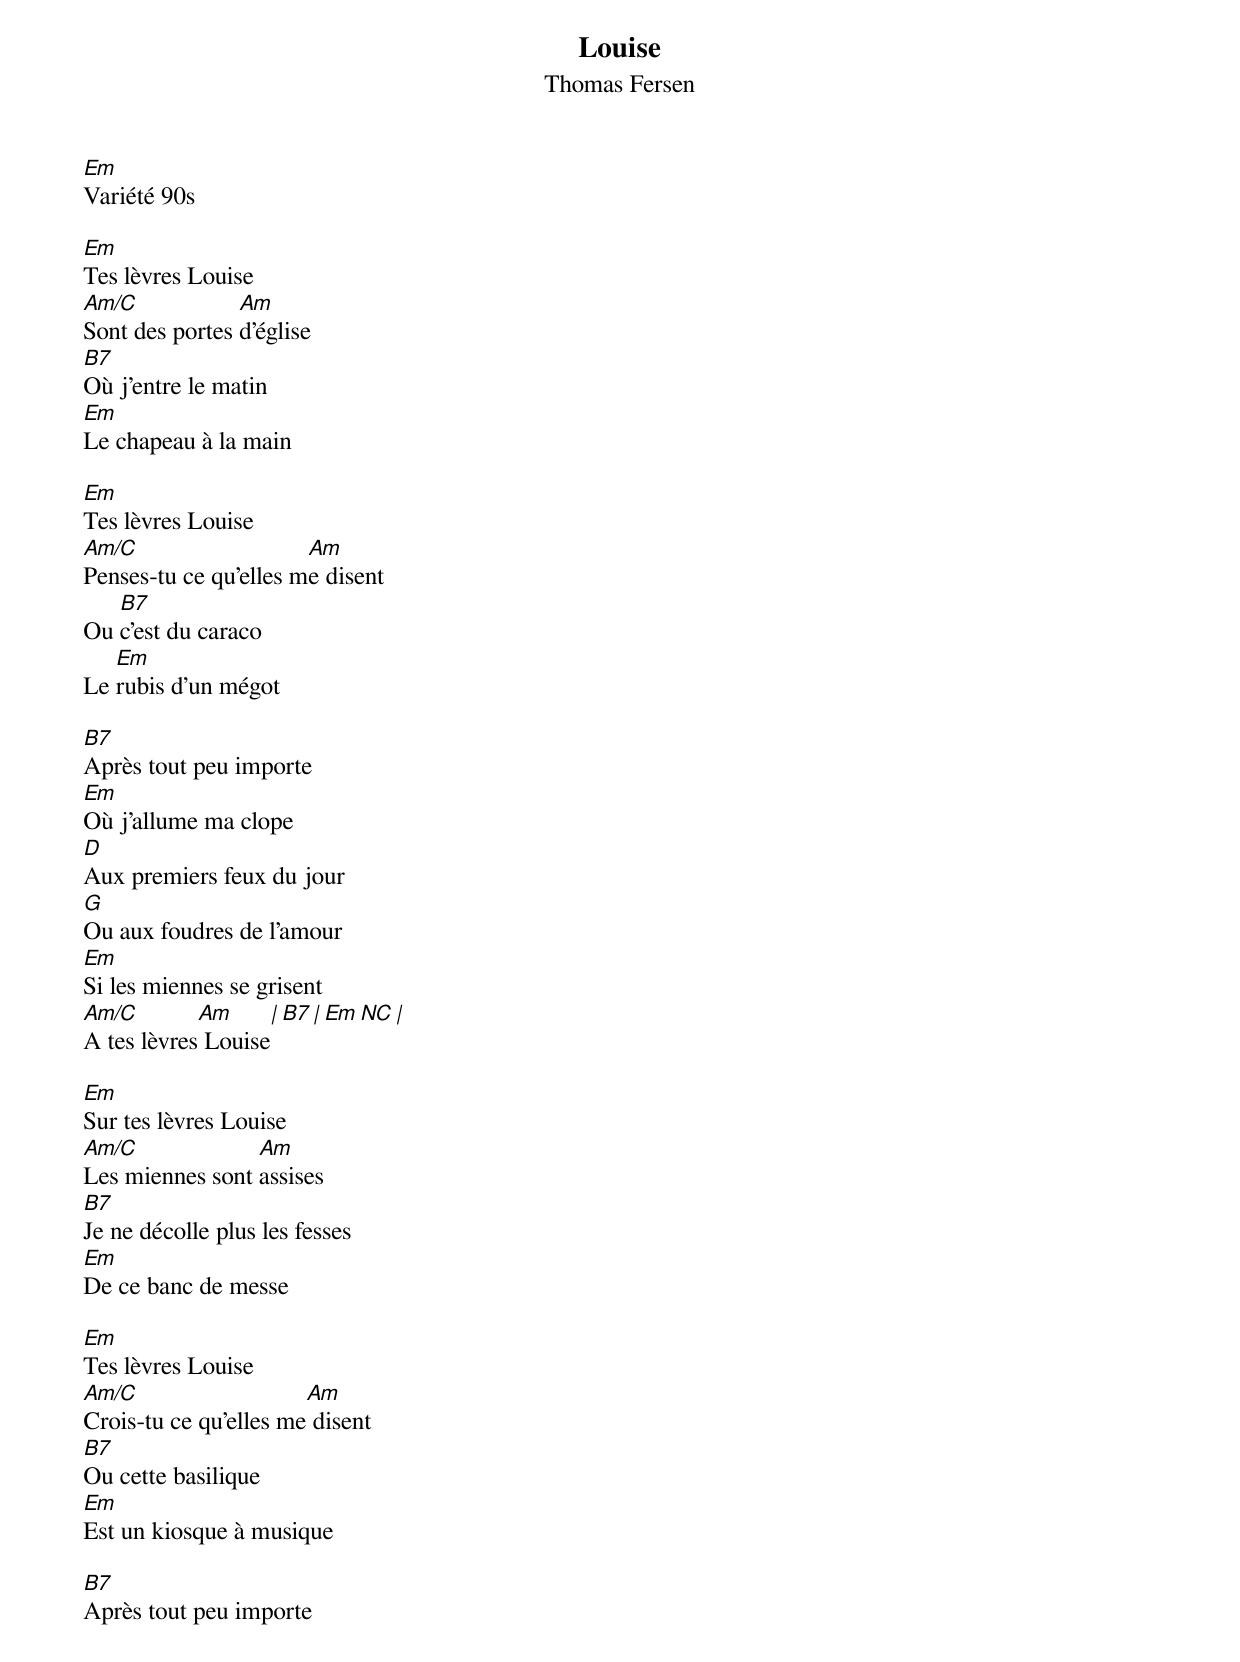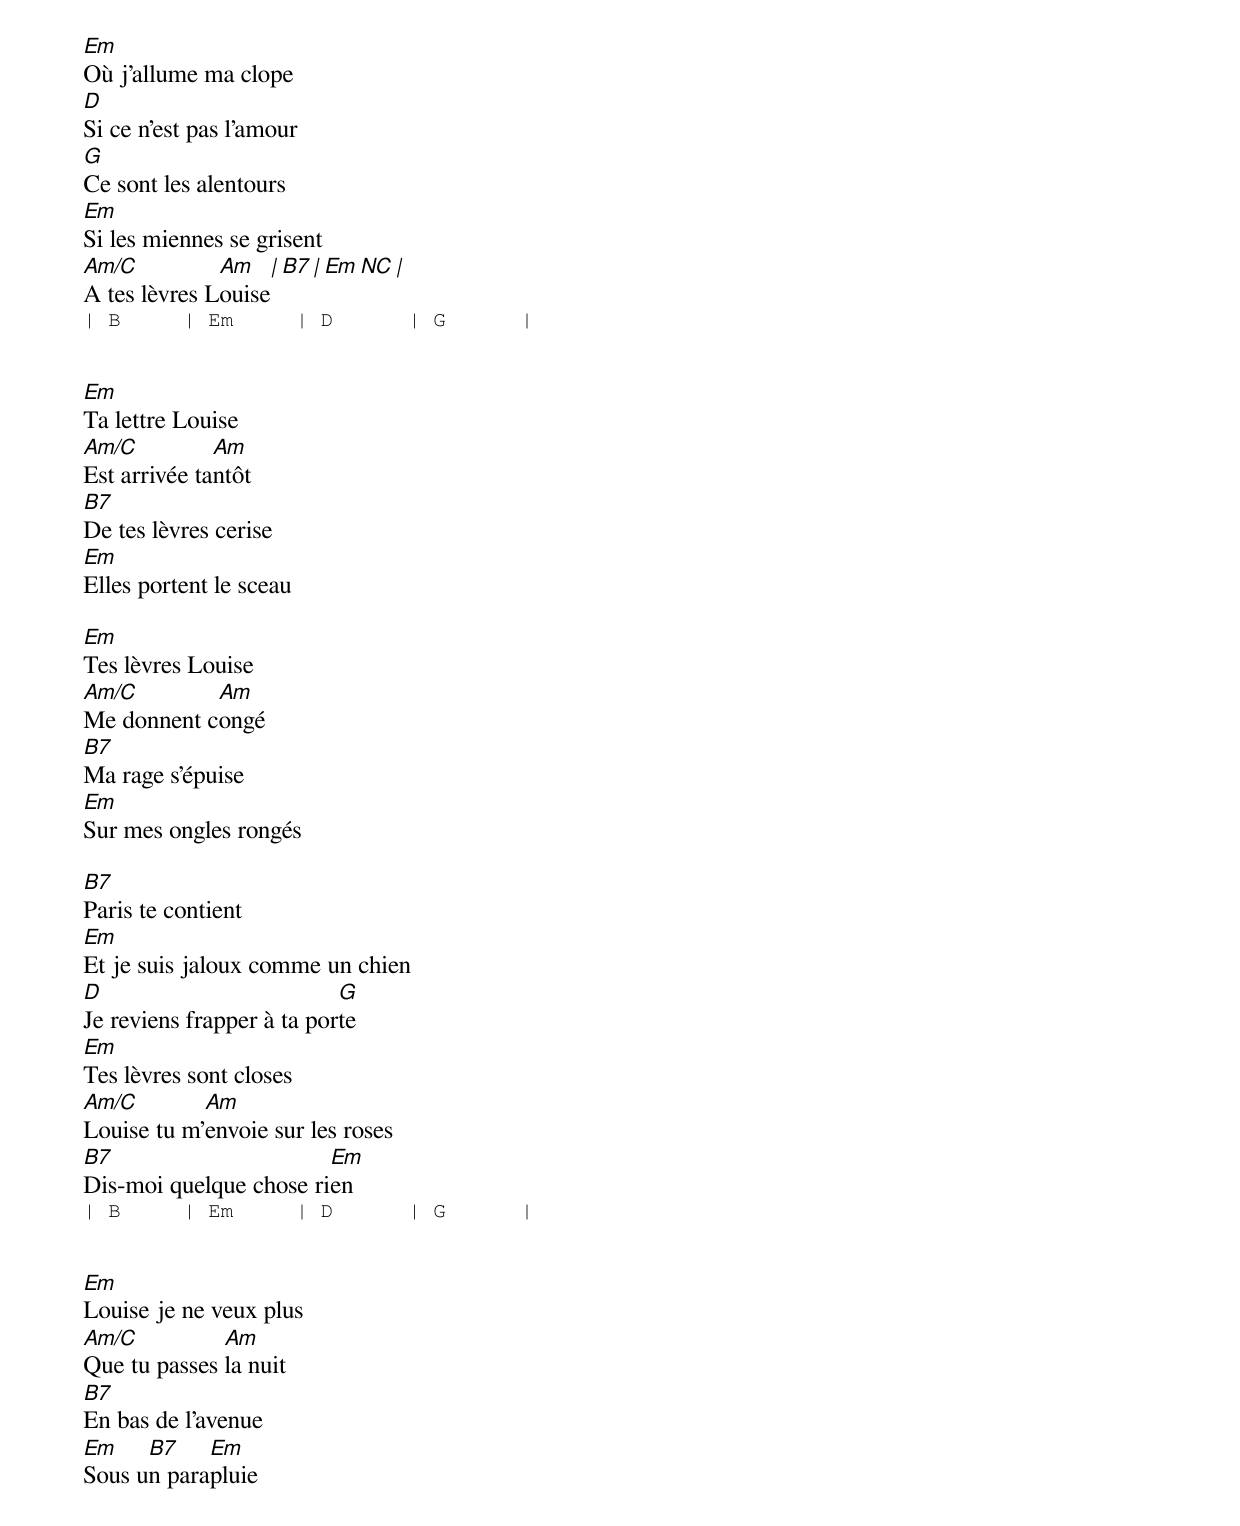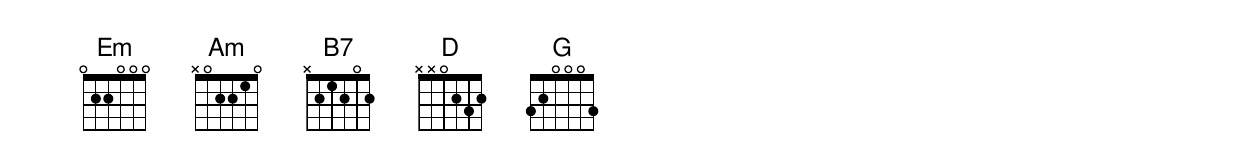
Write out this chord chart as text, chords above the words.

Louise
Thomas Fersen
Em
Variété 90s

Em
Tes lèvres Louise
Am/C            Am
Sont des portes d'église
B7
Où j'entre le matin
Em
Le chapeau à la main

Em
Tes lèvres Louise
Am/C                   Am
Penses-tu ce qu'elles me disent
   B7
Ou c'est du caraco
   Em
Le rubis d'un mégot

B7
Après tout peu importe
Em
Où j'allume ma clope
D
Aux premiers feux du jour
G
Ou aux foudres de l'amour
Em
Si les miennes se grisent
Am/C        Am       | B7   |  Em  NC |
A tes lèvres Louise

Em
Sur tes lèvres Louise
Am/C             Am
Les miennes sont assises
B7
Je ne décolle plus les fesses
Em
De ce banc de messe

Em
Tes lèvres Louise
Am/C                   Am
Crois-tu ce qu'elles me disent
B7
Ou cette basilique
Em
Est un kiosque à musique

B7
Après tout peu importe
Em
Où j'allume ma clope
D
Si ce n'est pas l'amour
G
Ce sont les alentours
Em
Si les miennes se grisent
Am/C          Am       | B7   |  Em  NC |
A tes lèvres Louise
| B     | Em     | D      | G      |


Em
Ta lettre Louise
Am/C          Am
Est arrivée tantôt
B7
De tes lèvres cerise
Em
Elles portent le sceau

Em
Tes lèvres Louise
Am/C        Am
Me donnent congé
B7
Ma rage s'épuise
Em
Sur mes ongles rongés

B7
Paris te contient
Em
Et je suis jaloux comme un chien
D                          G
Je reviens frapper à ta porte
Em
Tes lèvres sont closes
Am/C        Am
Louise tu m'envoie sur les roses
B7                      Em
Dis-moi quelque chose rien
| B     | Em     | D      | G      |


Em
Louise je ne veux plus
Am/C          Am
Que tu passes la nuit
B7
En bas de l'avenue
Em    B7    Em
Sous un parapluie
